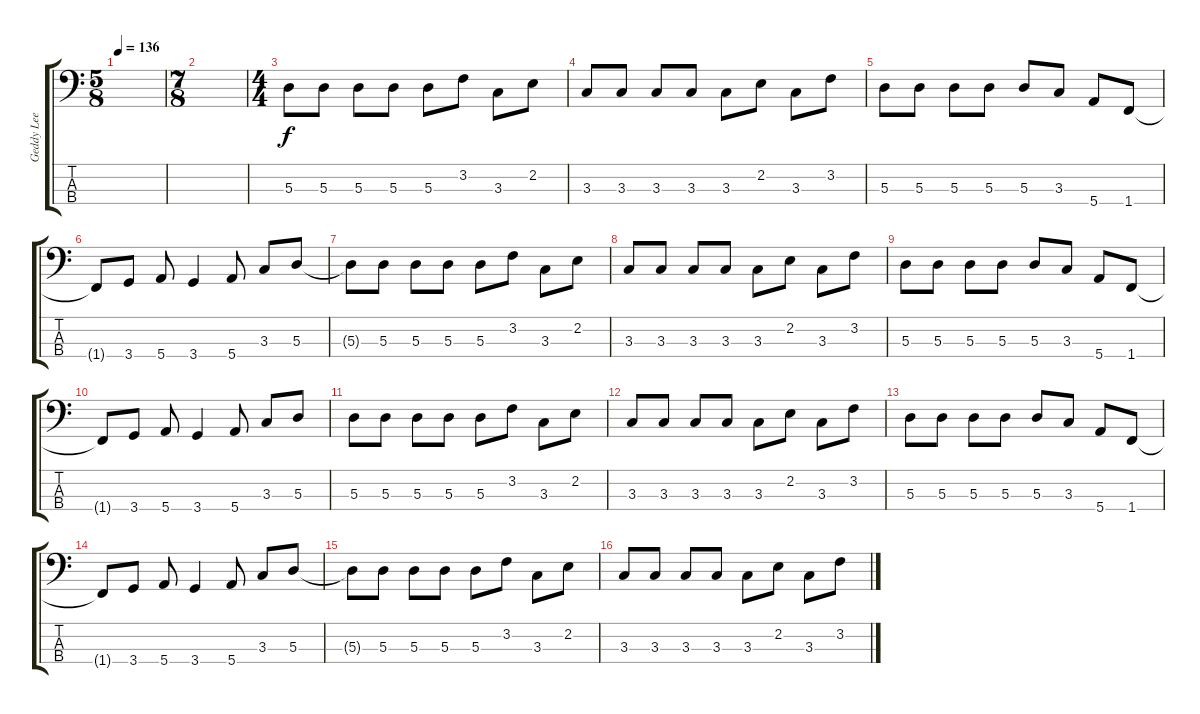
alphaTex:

\track ("Geddy Lee" "Geddy Lee") {instrument electricbassfinger}
\staff {score tabs}
\tuning (G2 D2 A1 E1) {hide}
\ts (5 8)
\tempo 136
\clef f4
\ks c
|
\ts (7 8)
|
\ts (4 4)
5.3.8 5.3.8 5.3.8 5.3.8 5.3.8 3.2.8 3.3.8 2.2.8 |
3.3.8 3.3.8 3.3.8 3.3.8 3.3.8 2.2.8 3.3.8 3.2.8 |
5.3.8 5.3.8 5.3.8 5.3.8 5.3.8 3.3.8 5.4.8 1.4.8 |
1.4{t}.8 3.4.8 5.4.8 3.4.4 5.4.8 3.3.8 5.3.8 |
5.3{t}.8 5.3.8 5.3.8 5.3.8 5.3.8 3.2.8 3.3.8 2.2.8 |
3.3.8 3.3.8 3.3.8 3.3.8 3.3.8 2.2.8 3.3.8 3.2.8 |
5.3.8 5.3.8 5.3.8 5.3.8 5.3.8 3.3.8 5.4.8 1.4.8 |
1.4{t}.8 3.4.8 5.4.8 3.4.4 5.4.8 3.3.8 5.3.8 |
5.3.8 5.3.8 5.3.8 5.3.8 5.3.8 3.2.8 3.3.8 2.2.8 |
3.3.8 3.3.8 3.3.8 3.3.8 3.3.8 2.2.8 3.3.8 3.2.8 |
5.3.8 5.3.8 5.3.8 5.3.8 5.3.8 3.3.8 5.4.8 1.4.8 |
1.4{t}.8 3.4.8 5.4.8 3.4.4 5.4.8 3.3.8 5.3.8 |
5.3{t}.8 5.3.8 5.3.8 5.3.8 5.3.8 3.2.8 3.3.8 2.2.8 |
3.3.8 3.3.8 3.3.8 3.3.8 3.3.8 2.2.8 3.3.8 3.2.8
